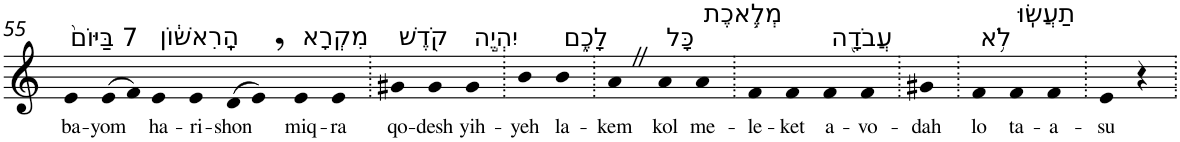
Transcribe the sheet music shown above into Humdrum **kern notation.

**kern	**text
*part1	*part1
*staff1	*staff1
*I"Piano	*
*I'Pno	*
!!LO:PB:g=z
*clefG2	*
*k[]	*
=55	=55
!LO:TX:a:t=7 בַּיּוֹם֙	!
!	!LO:LY:b
4e	ba-
!	!LO:LY:b
(>8e	-yom
8f)	.
!LO:TX:a:t=הָֽרִאשׁ֔וֹן	!
!	!LO:LY:b
4e	ha-
!	!LO:LY:b
4e	-ri-
!	!LO:LY:b
(>8d	-shon
8e,)	.
!LO:TX:a:t=מִקְרָא	!
!	!LO:LY:b
4e	miq-
!	!LO:LY:b
4e	-ra
=56.	=56.
!LO:TX:a:t=קֹ֖דֶשׁ	!
!	!LO:LY:b
4g#X	qo-
!	!LO:LY:b
4g#	-desh
!LO:TX:a:t=יִהְיֶ֣ה	!
!	!LO:LY:b
4g#	yih-
=57.	=57.
!	!LO:LY:b
4b	-yeh
!LO:TX:a:t=לָכֶ֑ם	!
!	!LO:LY:b
4b	la-
=58.	=58.
!	!LO:LY:b
4aZ	-kem
!LO:TX:a:t=כָּל	!
!	!LO:LY:b
4a	kol
!LO:TX:a:t=מְלֶ֥אכֶת	!
!	!LO:LY:b
4a	me-
=59.	=59.
!	!LO:LY:b
4f	-le-
!	!LO:LY:b
4f	-ket
!LO:TX:a:t=עֲבֹדָ֖ה	!
!	!LO:LY:b
4f	a-
!	!LO:LY:b
4f	-vo-
=60.	=60.
!	!LO:LY:b
4g#X	-dah
=61.	=61.
!LO:TX:a:t=לֹ֥א	!
!	!LO:LY:b
4f	lo
!LO:TX:a:t=תַעֲשֽׂוּ	!
!	!LO:LY:b
4f	ta-
!	!LO:LY:b
4f	-a-
=62.	=62.
!	!LO:LY:b
4e	-su
4r	.
=.	=.
*-	*-
